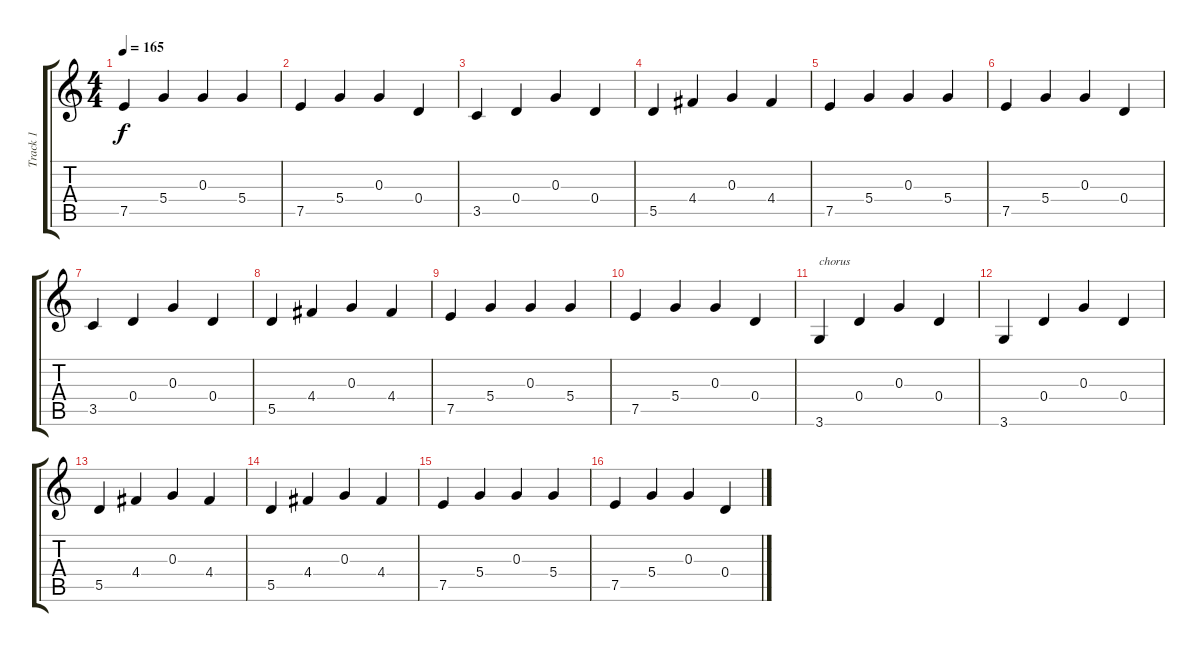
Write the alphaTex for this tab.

\track ("Track 1" "Track 1") {instrument acousticguitarsteel}
\staff {score tabs}
\tuning (E4 B3 G3 D3 A2 E2) {hide}
\ts (4 4)
\tempo 165
\clef g2
\ks c
7.5.4{dy f} 5.4.4 0.3.4 5.4.4 |
7.5.4 5.4.4 0.3.4 0.4.4 |
3.5.4 0.4.4 0.3.4 0.4.4 |
5.5.4 4.4.4 0.3.4 4.4.4 |
7.5.4 5.4.4 0.3.4 5.4.4 |
7.5.4 5.4.4 0.3.4 0.4.4 |
3.5.4 0.4.4 0.3.4 0.4.4 |
5.5.4 4.4.4 0.3.4 4.4.4 |
7.5.4 5.4.4 0.3.4 5.4.4 |
7.5.4 5.4.4 0.3.4 0.4.4 |
3.6.4{txt "chorus"} 0.4.4 0.3.4 0.4.4 |
3.6.4 0.4.4 0.3.4 0.4.4 |
5.5.4 4.4.4 0.3.4 4.4.4 |
5.5.4 4.4.4 0.3.4 4.4.4 |
7.5.4 5.4.4 0.3.4 5.4.4 |
7.5.4 5.4.4 0.3.4 0.4.4
